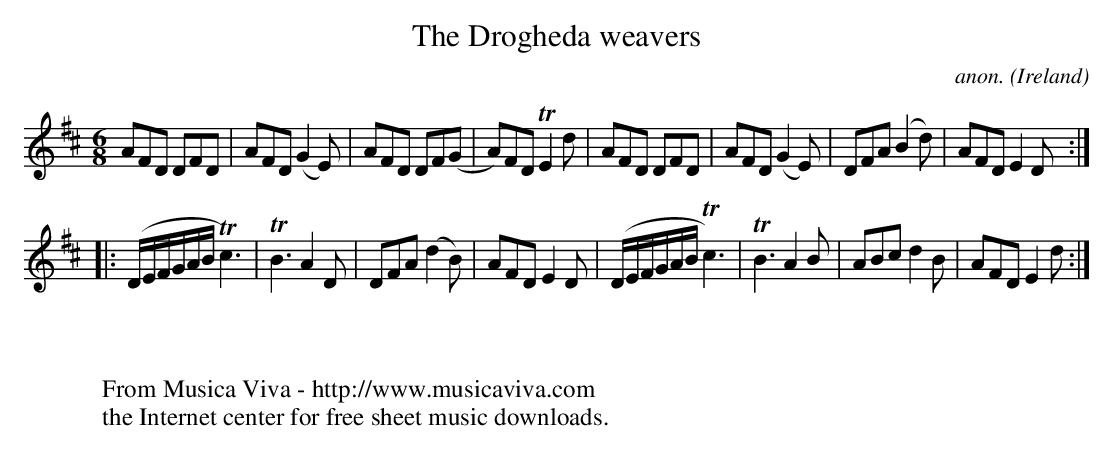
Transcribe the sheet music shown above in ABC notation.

X:1
T:The Drogheda weavers
C:anon.
O:Ireland
m:Tn2 = (3n/m/n/ o/n/
m:Tn3 = n(3n/o/n/ m/n/
M:6/8
L:1/8
K:D
AFD DFD|AFD (G2E)|AFD DF(G|A)FD TE2d|AFD DFD|AFD (G2E)|DFA (B2d)|AFD E2D:|
|:(D/E/F/G/A/B/ Tc3)|TB3 A2D|DFA (d2B)|AFD E2D|(D/E/F/G/A/B/ Tc3)|TB3 A2B|ABc d2B|AFD E2d:|
W:
W:
W: From Musica Viva - http://www.musicaviva.com
W: the Internet center for free sheet music downloads.
